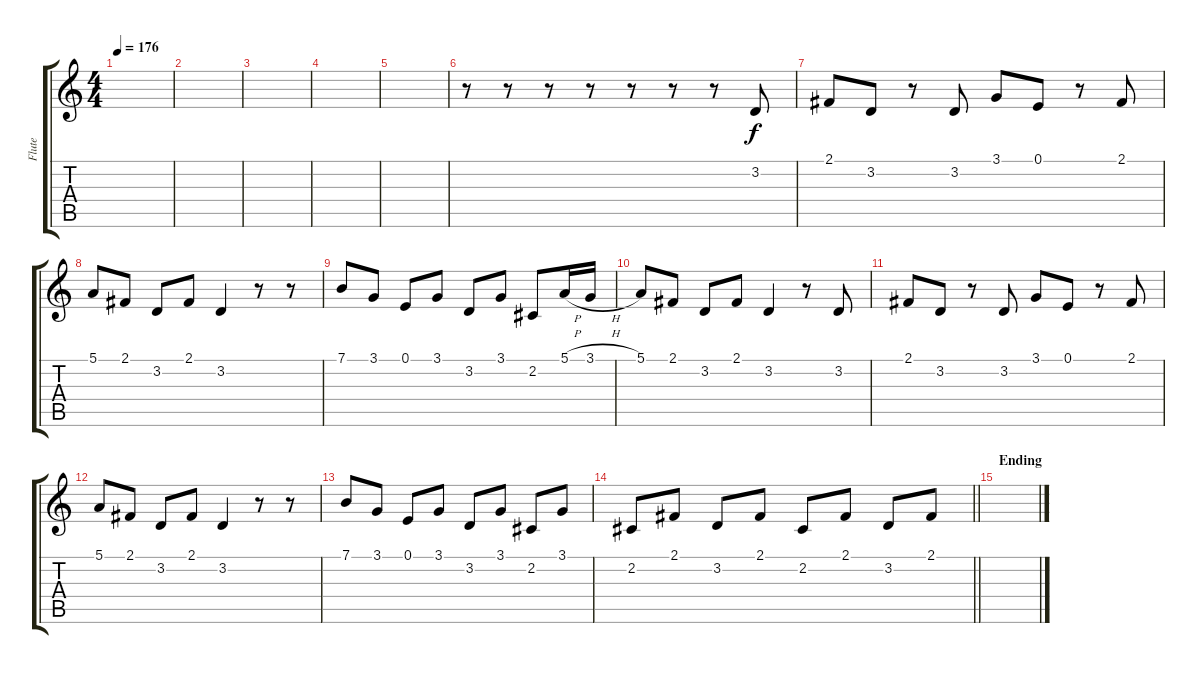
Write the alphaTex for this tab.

\track ("Flute" "Flute") {instrument flute}
\staff {score tabs}
\tuning (E4 B3 G3 D3 A2 E2) {hide}
\ts (4 4)
\tempo 176
\clef g2
\ks c
|
|
|
|
|
r.8 r.8 r.8 r.8 r.8 r.8 r.8 3.2.8 |
2.1.8 3.2.8 r.8 3.2.8 3.1.8 0.1.8 r.8 2.1.8 |
5.1.8 2.1.8 3.2.8 2.1.8 3.2.4 r.8 r.8 |
7.1.8 3.1.8 0.1.8 3.1.8 3.2.8 3.1.8 2.2.8 5.1{h}.16 3.1{h}.16 |
5.1.8 2.1.8 3.2.8 2.1.8 3.2.4 r.8 3.2.8 |
2.1.8 3.2.8 r.8 3.2.8 3.1.8 0.1.8 r.8 2.1.8 |
5.1.8 2.1.8 3.2.8 2.1.8 3.2.4 r.8 r.8 |
7.1.8 3.1.8 0.1.8 3.1.8 3.2.8 3.1.8 2.2.8 3.1.8 |
\barLineRight lightlight
2.2.8 2.1.8 3.2.8 2.1.8 2.2.8 2.1.8 3.2.8 2.1.8 |
\section ("" "Ending")
